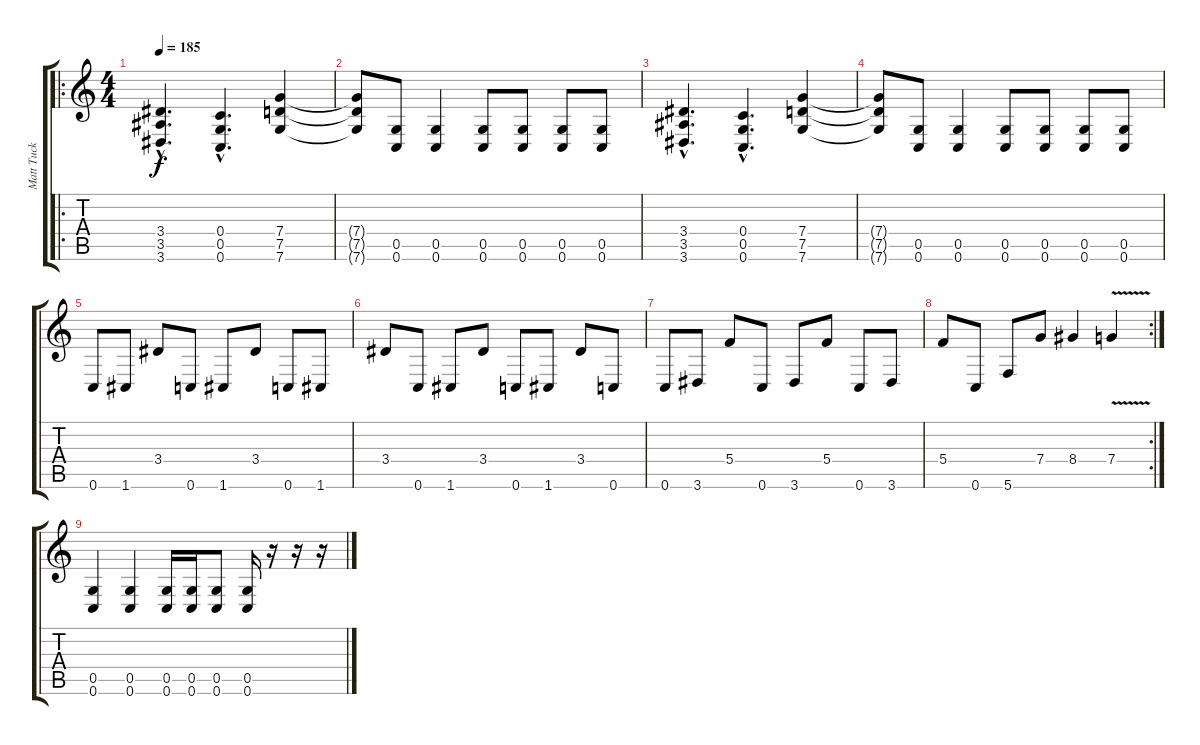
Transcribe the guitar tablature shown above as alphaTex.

\track ("Matt Tuck" "Matt Tuck") {instrument distortionguitar}
\staff {score tabs}
\tuning (D4 A3 F3 C3 G2 C2) {hide}
\ro
\ts (4 4)
\tempo 185
\clef g2
\ks c
(3.4{hac} 3.5{hac} 3.6{hac}).4{d dy f} (0.4{hac} 0.5{hac} 0.6{hac}).4{d} (7.4 7.5 7.6).4 |
(7.4{t} 7.5{t} 7.6{t}).8 (0.5 0.6).8 (0.5 0.6).4 (0.5 0.6).8 (0.5 0.6).8 (0.5 0.6).8 (0.5 0.6).8 |
(3.4{hac} 3.5{hac} 3.6{hac}).4{d} (0.4{hac} 0.5{hac} 0.6{hac}).4{d} (7.4 7.5 7.6).4 |
(7.4{t} 7.5{t} 7.6{t}).8 (0.5 0.6).8 (0.5 0.6).4 (0.5 0.6).8 (0.5 0.6).8 (0.5 0.6).8 (0.5 0.6).8 |
0.6.8 1.6.8 3.4.8 0.6.8 1.6.8 3.4.8 0.6.8 1.6.8 |
3.4.8 0.6.8 1.6.8 3.4.8 0.6.8 1.6.8 3.4.8 0.6.8 |
0.6.8 3.6.8 5.4.8 0.6.8 3.6.8 5.4.8 0.6.8 3.6.8 |
\rc 2
5.4.8 0.6.8 5.6.8 7.4.8 8.4.4 7.4{v}.4 |
(0.5 0.6).4 (0.5 0.6).4 (0.5 0.6).16 (0.5 0.6).16 (0.5 0.6).8 (0.5 0.6).16 r.16 r.16 r.16
